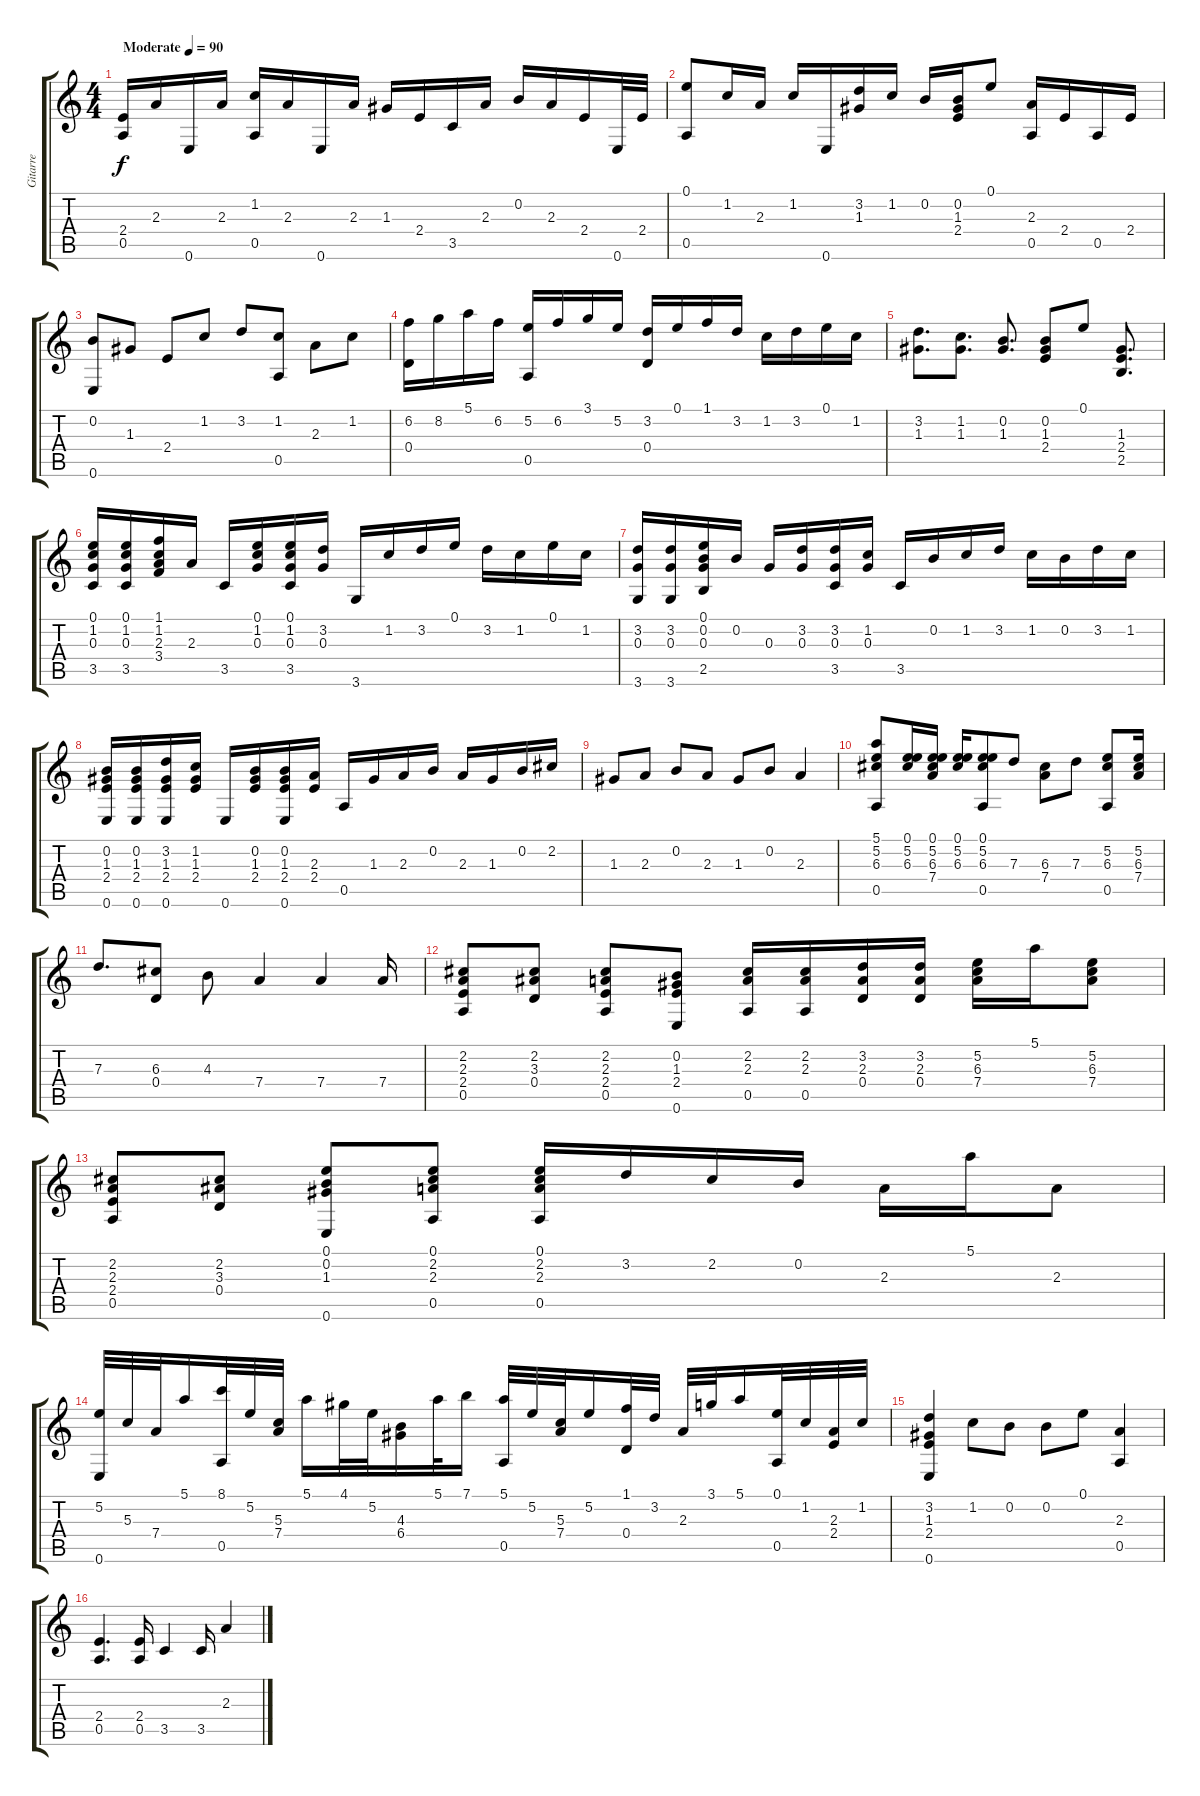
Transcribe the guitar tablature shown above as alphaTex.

\track ("Gitarre" "Gitarre") {instrument acousticguitarsteel}
\staff {score tabs}
\tuning (E4 B3 G3 D3 A2 E2) {hide}
\ts (4 4)
\tempo (90 "Moderate")
\clef g2
\ks c
(2.4 0.5).16{dy f instrument acousticguitarsteel} 2.3.16 0.6.16 2.3.16 (1.2 0.5).16 2.3.16 0.6.16 2.3.16 1.3.16 2.4.16 3.5.16 2.3.16 0.2.16 2.3.16 2.4.16 0.6.32 2.4.32 |
(0.1 0.5).8 1.2.16 2.3.16 1.2.16 0.6.16 (3.2 1.3).16 1.2.16 0.2.16 (0.2 1.3 2.4).16 0.1.8 (2.3 0.5).16 2.4.16 0.5.16 2.4.16 |
(0.2 0.6).8 1.3.8 2.4.8 1.2.8 3.2.8 (1.2 0.5).8 2.3.8 1.2.8 |
(6.2 0.4).16 8.2.16 5.1.16 6.2.16 (5.2 0.5).16 6.2.16 3.1.16 5.2.16 (3.2 0.4).16 0.1.16 1.1.16 3.2.16 1.2.16 3.2.16 0.1.16 1.2.16 |
(3.2 1.3).8{d} (1.2 1.3).8{d} (0.2 1.3).8{d} (0.2 1.3 2.4).8 0.1.8 (1.3 2.4 2.5).8{d} |
(0.1 1.2 0.3 3.5).16 (0.1 1.2 0.3 3.5).16 (1.1 1.2 2.3 3.4).16 2.3.16 3.5.16 (0.1 1.2 0.3).16 (0.1 1.2 0.3 3.5).16 (3.2 0.3).16 3.6.16 1.2.16 3.2.16 0.1.16 3.2.16 1.2.16 0.1.16 1.2.16 |
(3.2 0.3 3.6).16 (3.2 0.3 3.6).16 (0.1 0.2 0.3 2.5).16 0.2.16 0.3.16 (3.2 0.3).16 (3.2 0.3 3.5).16 (1.2 0.3).16 3.5.16 0.2.16 1.2.16 3.2.16 1.2.16 0.2.16 3.2.16 1.2.16 |
(0.2 1.3 2.4 0.6).16 (0.2 1.3 2.4 0.6).16 (3.2 1.3 2.4 0.6).16 (1.2 1.3 2.4).16 0.6.16 (0.2 1.3 2.4).16 (0.2 1.3 2.4 0.6).16 (2.3 2.4).16 0.5.16 1.3.16 2.3.16 0.2.16 2.3.16 1.3.16 0.2.16 2.2.16 |
1.3.8 2.3.8 0.2.8 2.3.8 1.3.8 0.2.8 2.3.4 |
(5.1 5.2 6.3 0.5).8 (0.1 5.2 6.3).16 (0.1 5.2 6.3 7.4).16 (0.1 5.2 6.3).16 (0.1 5.2 6.3 0.5).8 7.3.8 (6.3 7.4).8 7.3.8 (5.2 6.3 0.5).8 (5.2 6.3 7.4).16 |
7.3.8{d} (6.3 0.4).8 4.3.8 7.4.4 7.4.4 7.4.16 |
(2.2 2.3 2.4 0.5).8 (2.2 3.3 0.4).8 (2.2 2.3 2.4 0.5).8 (0.2 1.3 2.4 0.6).8 (2.2 2.3 0.5).16 (2.2 2.3 0.5).16 (3.2 2.3 0.4).16 (3.2 2.3 0.4).16 (5.2 6.3 7.4).16 5.1.16 (5.2 6.3 7.4).8 |
(2.2 2.3 2.4 0.5).8 (2.2 3.3 0.4).8 (0.1 0.2 1.3 0.6).8 (0.1 2.2 2.3 0.5).8 (0.1 2.2 2.3 0.5).16 3.2.16 2.2.16 0.2.16 2.3.16 5.1.16 2.3.8 |
(5.2 0.6).32 5.3.32 7.4.32 5.1.16 (8.1 0.5).32 5.2.32 (5.3 7.4).32 5.1.16 4.1.32 5.2.32 (4.3 6.4).16 5.1.32 7.1.16 (5.1 0.5).32 5.2.32 (5.3 7.4).32 5.2.16 (1.1 0.4).32 3.2.32 2.3.32 3.1.32 5.1.16 (0.1 0.5).32 1.2.32 (2.3 2.4).32 1.2.32 |
(3.2 1.3 2.4 0.6).4 1.2.8 0.2.8 0.2.8 0.1.8 (2.3 0.5).4 |
(2.4 0.5).4{d} (2.4 0.5).16 3.5.4 3.5.16 2.3.4
